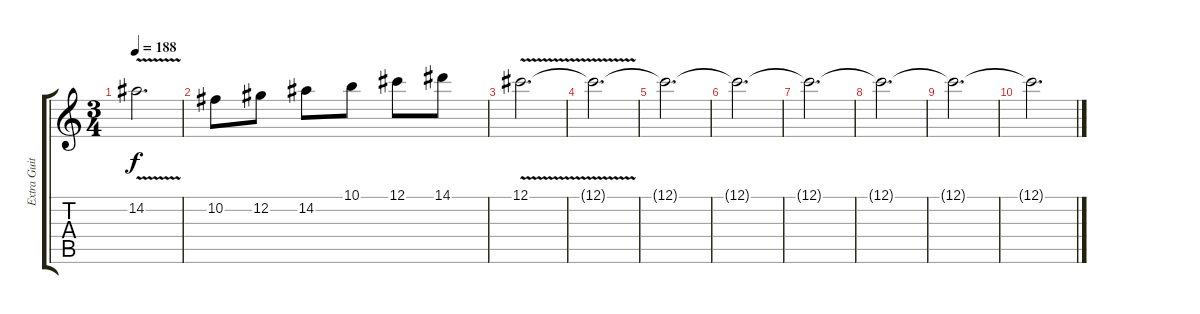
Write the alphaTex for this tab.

\track ("Extra Guitar 1" "Extra Guit") {instrument overdrivenguitar}
\staff {score tabs}
\tuning (Db4 Ab3 E3 B2 Gb2 Db2) {hide}
\ts (3 4)
\tempo 188
\clef g2
\ks c
14.2{v}.2{d dy f} |
10.2.8 12.2.8 14.2.8 10.1.8 12.1.8 14.1.8 |
12.1{v}.2{d} |
12.1{t}.2{d} |
12.1{t}.2{d} |
12.1{t}.2{d} |
12.1{t}.2{d volume 0} |
12.1{t}.2{d} |
12.1{t}.2{d} |
12.1{t}.2{d}
